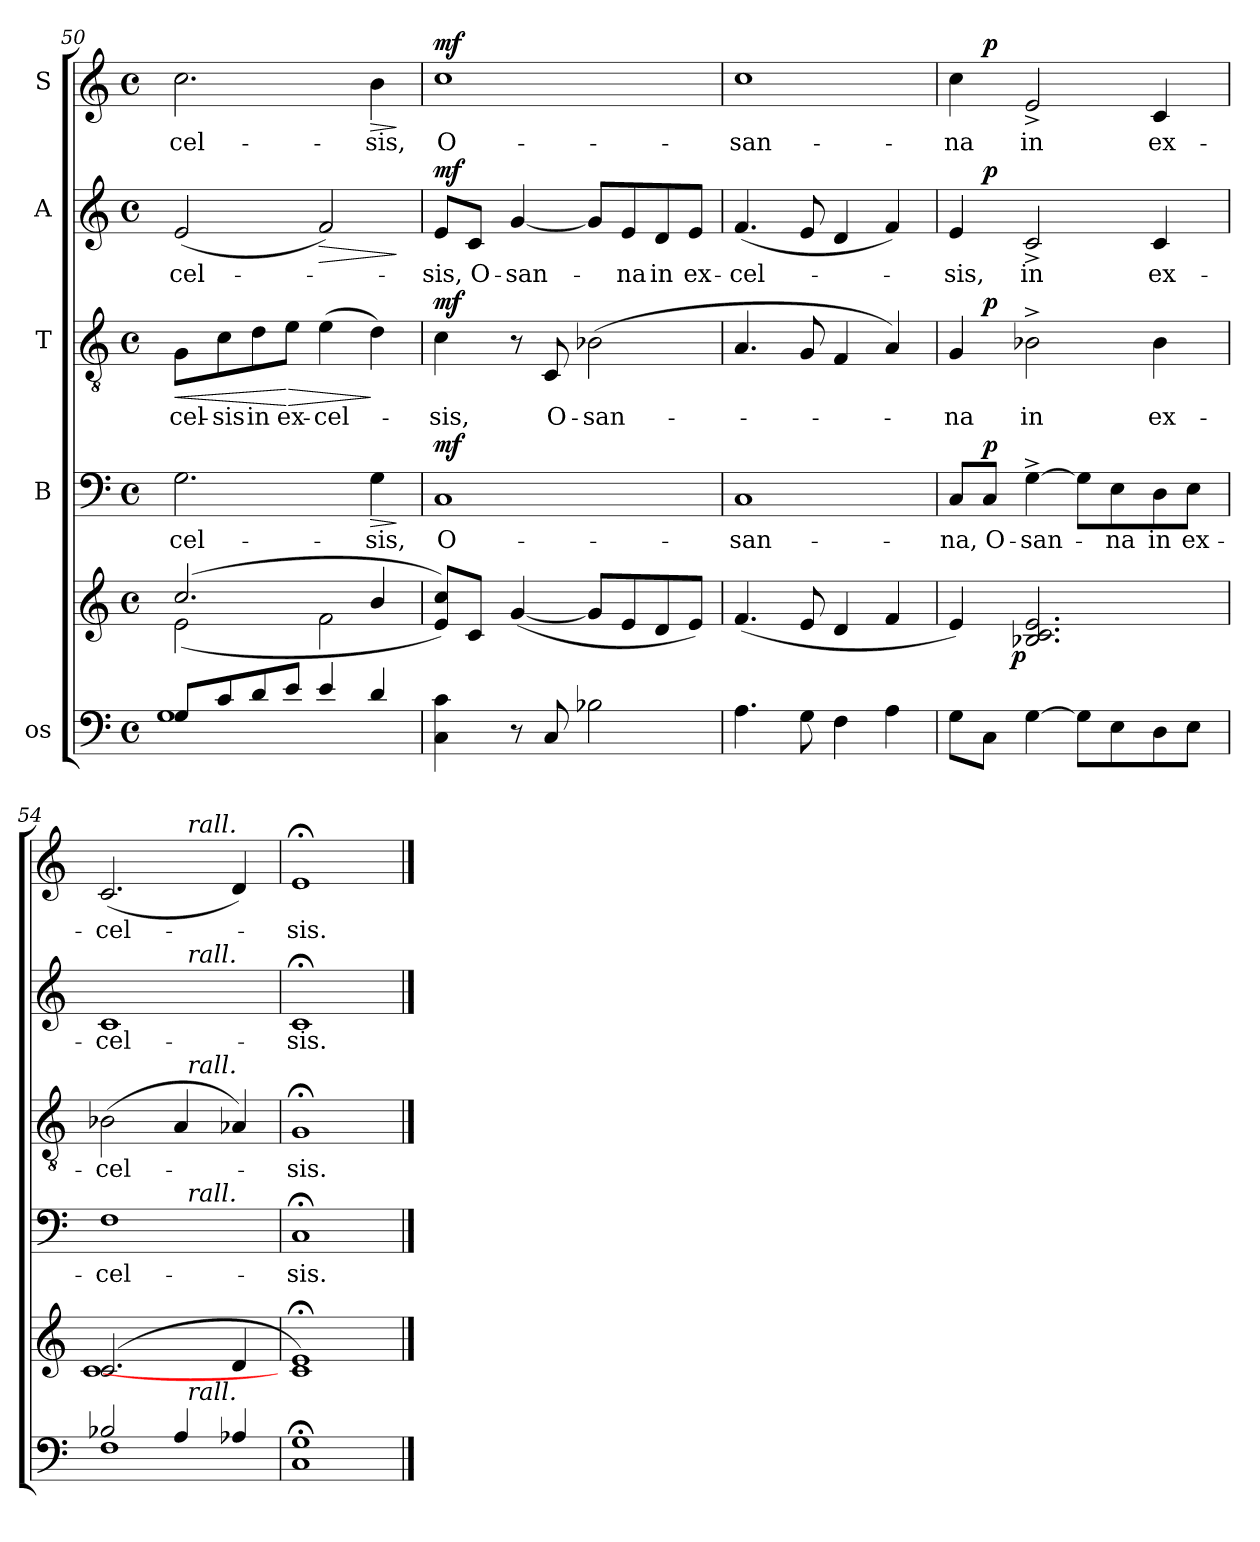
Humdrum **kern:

**kern	**kern	**dynam	**kern	**text	**dynam	**kern	**text	**dynam	**kern	**text	**dynam	**kern	**text	**dynam
*part5	*part5	*part5	*part4	*part4	*part4	*part3	*part3	*part3	*part2	*part2	*part2	*part1	*part1	*part1
*staff6	*staff5	*staff5/6	*staff4	*staff4	*staff4	*staff3	*staff3	*staff3	*staff2	*staff2	*staff2	*staff1	*staff1	*staff1
*I"os	*	*	*I"B	*	*	*I"T	*	*	*I"A	*	*	*I"S	*	*
*clefF4	*clefG2	*	*clefF4	*	*	*clefGv2	*	*	*clefG2	*	*	*clefG2	*	*
*k[]	*k[]	*	*k[]	*	*	*k[]	*	*	*k[]	*	*	*k[]	*	*
*C:	*C:	*	*C:	*	*	*C:	*	*	*C:	*	*	*C:	*	*
*M4/4	*M4/4	*	*M4/4	*	*	*M4/4	*	*	*M4/4	*	*	*M4/4	*	*
*met(c)	*met(c)	*	*met(c)	*	*	*met(c)	*	*	*met(c)	*	*	*met(c)	*	*
=50	=50	=50	=50	=50	=50	=50	=50	=50	=50	=50	=50	=50	=50	=50
*^	*^	*	*	*	*	*	*	*	*	*	*	*	*	*
!	!	!	!	!	!	!	!	!	!	!LO:HP:b	!	!	!	!	!	!
8G/L	1G	(2.cc/	(2e\	.	2.G\	-cel-	.	8G\L	-cel-	<	(2e/	-cel-	.	2.cc\	-cel-	.
8c/	.	.	.	.	.	.	.	8c\	-sis	.	.	.	.	.	.	.
8d/	.	.	.	.	.	.	.	8d\	in	.	.	.	.	.	.	.
!	!	!	!	!	!	!	!	!	!	!LO:HP:n=1:b	!	!	!	!	!	!
8e/J	.	.	.	.	.	.	.	8e\J	ex-	[ >	.	.	.	.	.	.
!	!	!	!	!	!	!	!	!	!	!	!	!	!LO:HP:b	!	!	!
4e/	.	.	2f\	.	.	.	.	(4e\	-cel-	.	2f/)	.	>	.	.	.
!	!	!	!	!	!	!	!LO:HP:b	!	!	!	!	!	!	!	!	!LO:HP:b
4d/	.	4b/	.	.	4G\	-sis,	>	4d\)	.	]	.	.	.	4b\	-sis,	>
*v	*v	*	*	*	*	*	*	*	*	*	*	*	*	*	*	*
*	*v	*v	*	*	*	*	*	*	*	*	*	*	*	*	*
.	.	.	.	.	]	.	.	.	.	.	]	.	.	]
=51	=51	=51	=51	=51	=51	=51	=51	=51	=51	=51	=51	=51	=51	=51
!	!	!	!	!	!LO:DY:a	!	!	!LO:DY:a	!	!	!LO:DY:a	!	!	!LO:DY:a
4C\ 4c\	8e/ 8cc/L))	.	1C	O-	mf	4c\	-sis,	mf	8e/L	-sis,	mf	1cc	O-	mf
.	8c/J	.	.	.	.	.	.	.	8c/J	O-	.	.	.	.
8r	([4g/	.	.	.	.	8r	.	.	[4g/	-san-	.	.	.	.
8C/	.	.	.	.	.	8C/	O-	.	.	.	.	.	.	.
2B-X\	8g/L]	.	.	.	.	(2B-X\	-san-	.	8g/L]	.	.	.	.	.
.	8e/	.	.	.	.	.	.	.	8e/	-na	.	.	.	.
.	8d/	.	.	.	.	.	.	.	8d/	in	.	.	.	.
.	8e/J)	.	.	.	.	.	.	.	8e/J	ex-	.	.	.	.
=52	=52	=52	=52	=52	=52	=52	=52	=52	=52	=52	=52	=52	=52	=52
4.A\	(4.f/	.	1C	-san-	.	4.A/	.	.	(4.f/	-cel-	.	1cc	-san-	.
8G\	8e/	.	.	.	.	8G/	.	.	8e/	.	.	.	.	.
4F\	4d/	.	.	.	.	4F/	.	.	4d/	.	.	.	.	.
4A\	4f/	.	.	.	.	4A/)	.	.	4f/)	.	.	.	.	.
=53	=53	=53	=53	=53	=53	=53	=53	=53	=53	=53	=53	=53	=53	=53
*	*^	*	*	*	*	*^	*	*	*^	*	*	*^	*	*
8G\L	4e/)	8..ryy	.	8C/L	-na,	.	4G/	8ryy	-na	.	4e/	8ryy	-sis,	.	4cc\	8ryy	-na	.
!	!	!	!	!	!	!LO:DY:a	!	!	!	!LO:DY:a	!	!	!	!LO:DY:a	!	!	!	!LO:DY:a
8C\J	.	.	.	8C/J	O-	p	.	2..ryy	.	p	.	2..ryy	.	p	.	2..ryy	.	p
!	!	!	!LO:DY:b	!	!	!	!	!	!	!	!	!	!	!	!	!	!	!
.	.	2ryy	p	.	.	.	.	.	.	.	.	.	.	.	.	.	.	.
[4G\	2.B-X/ 2.c/ 2.e/	.	.	[4G^>\	-san-	.	2B-X^>\	.	in	.	2c^>/	.	in	.	2e^>/	.	in	.
8G\L]	.	.	.	8G\L]	.	.	.	.	.	.	.	.	.	.	.	.	.	.
8E\	.	.	.	8E\	-na	.	.	.	.	.	.	.	.	.	.	.	.	.
.	.	4ryy	.	.	.	.	.	.	.	.	.	.	.	.	.	.	.	.
8D\	.	.	.	8D\	in	.	4B-\	.	ex-	.	4c/	.	ex-	.	4c/	.	ex-	.
8E\J	.	.	.	8E\J	ex-	.	.	.	.	.	.	.	.	.	.	.	.	.
.	.	32ryy	.	.	.	.	.	.	.	.	.	.	.	.	.	.	.	.
=54	=54	=54	=54	=54	=54	=54	=54	=54	=54	=54	=54	=54	=54	=54	=54	=54	=54	=54
*^	*	*^	*	*^	*	*	*	*	*	*	*	*	*	*	*	*	*	*
2B-X/	1F	(2.c/	[<1c	2ryy	.	1F	2ryy	-cel-	.	(2B-X\	2ryy	-cel-	.	1c	2ryy	-cel-	.	(2.c/	2ryy	-cel-	.
4A/	.	.	.	32ryy	.	.	32ryy	.	.	4A/	32ryy	.	.	.	32ryy	.	.	.	32ryy	.	.
!	!	!	!	!	!	!	!	!	!	!	!	!	!	!	!	!	!	!	!LO:TX:a:i:t=rall.	!	!
!	!	!	!	!	!	!	!	!	!	!	!	!	!	!	!LO:TX:a:i:t=rall.	!	!	!	!	!	!
!	!	!	!	!	!	!	!	!	!	!	!LO:TX:a:i:t=rall.	!	!	!	!	!	!	!	!	!	!
!	!	!	!	!	!	!	!LO:TX:a:i:t=rall.	!	!	!	!	!	!	!	!	!	!	!	!	!	!
!	!	!	!	!LO:TX:b:i:t=rall.	!	!	!	!	!	!	!	!	!	!	!	!	!	!	!	!	!
.	.	.	.	4...ryy	.	.	4...ryy	.	.	.	4...ryy	.	.	.	4...ryy	.	.	.	4...ryy	.	.
4A-X/	.	4d/	.	.	.	.	.	.	.	4A-X/)	.	.	.	.	.	.	.	4d/)	.	.	.
*	*	*v	*v	*v	*	*	*	*	*	*v	*v	*	*	*v	*v	*	*	*v	*v	*	*
*	*	*	*	*v	*v	*	*	*	*	*	*	*	*	*	*	*
=55	=55	=55	=55	=55	=55	=55	=55	=55	=55	=55	=55	=55	=55	=55	=55
1G;	1C	1c;< 1e;<)	.	1C;<	-sis.	.	1G;<	-sis.	.	1c;<	-sis.	.	1e;<	-sis.	.
*v	*v	*	*	*	*	*	*	*	*	*	*	*	*	*	*
==	==	==	==	==	==	==	==	==	==	==	==	==	==	==
*-	*-	*-	*-	*-	*-	*-	*-	*-	*-	*-	*-	*-	*-	*-
